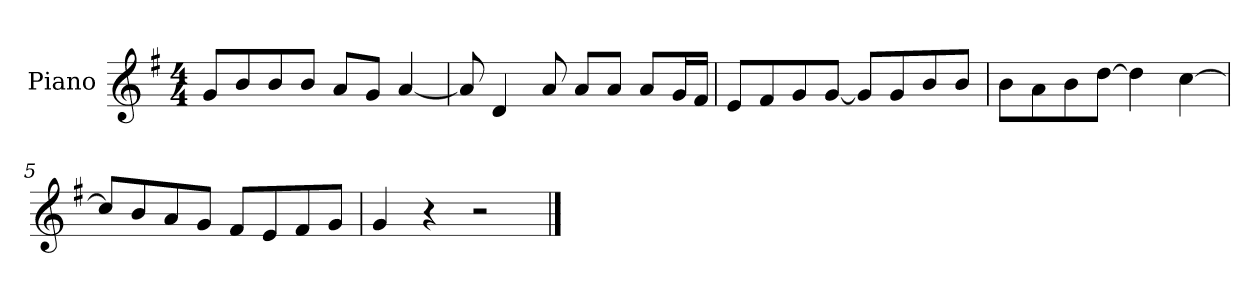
**kern
*part1
*staff1
*I"Piano
*I'P-no
*clefG2
*k[f#]
*M4/4
*MM90
=1
8g/L
8b/
8b/
8b/J
8a/L
8g/J
[4a/
=2
8a/]
4d/
8a/
8a/L
8a/J
8a/L
16g/L
16f#/JJ
=3
8e/L
8f#/
8g/
[8g/J
8g/L]
8g/
8b/
8b/J
=4
8b\L
8a\
8b\
[8dd\J
4dd\]
[4cc\
=5
8cc/L]
8b/
8a/
8g/J
8f#/L
8e/
8f#/
8g/J
!!LO:LB:g=z
=6
4g/
4r
2r
==
*-
